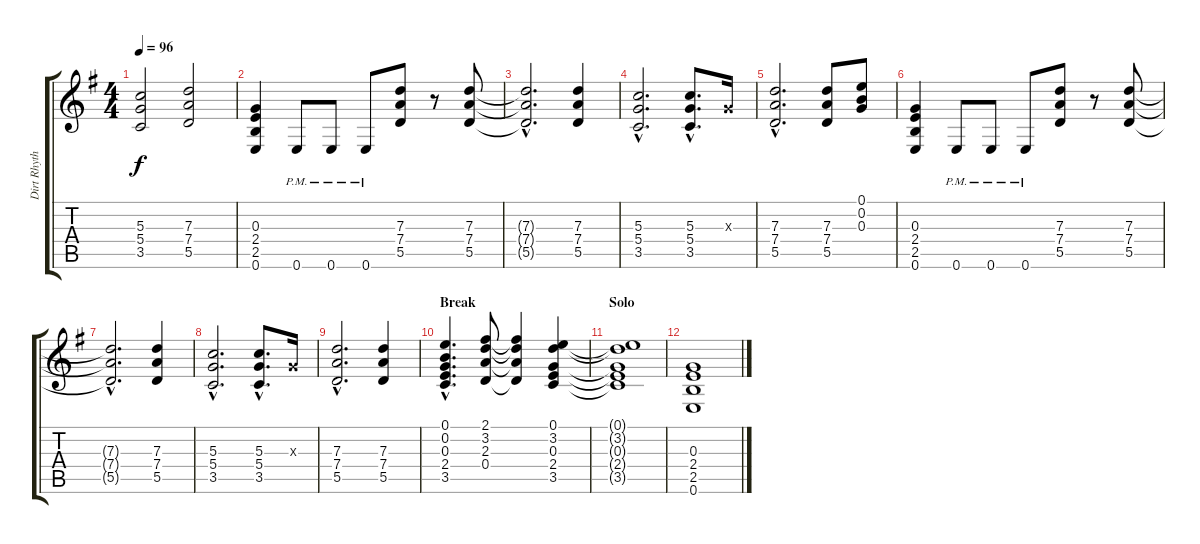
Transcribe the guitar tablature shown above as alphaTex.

\track ("Dirt Rhythm" "Dirt Rhyth") {instrument overdrivenguitar}
\staff {score tabs}
\tuning (E4 B3 G3 D3 A2 E2) {hide}
\ts (4 4)
\tempo 96
\clef g2
\ks eminor
(5.3 5.4 3.5).2{dy f} (7.3 7.4 5.5).2 |
(0.3 2.4 2.5 0.6).4 0.6{pm}.8 0.6{pm}.8 0.6{pm}.8 (7.3 7.4 5.5).8 r.8 (7.3 7.4 5.5).8 |
(7.3{hac t} 7.4{hac t} 5.5{hac t}).2{d} (7.3 7.4 5.5).4 |
(5.3{hac} 5.4{hac} 3.5{hac}).2{d} (5.3{hac} 5.4{hac} 3.5{hac}).8{d} 0.3{x}.16 |
(7.3{hac} 7.4{hac} 5.5{hac}).2{d} (7.3 7.4 5.5).8 (0.1 0.2 0.3).8 |
(0.3 2.4 2.5 0.6).4 0.6{pm}.8 0.6{pm}.8 0.6{pm}.8 (7.3 7.4 5.5).8 r.8 (7.3 7.4 5.5).8 |
(7.3{hac t} 7.4{hac t} 5.5{hac t}).2{d} (7.3 7.4 5.5).4 |
(5.3{hac} 5.4{hac} 3.5{hac}).2{d} (5.3{hac} 5.4{hac} 3.5{hac}).8{d} 0.3{x}.16 |
(7.3{hac} 7.4{hac} 5.5{hac}).2{d} (7.3 7.4 5.5).4 |
\section ("" "Break")
(0.1{hac} 0.2{hac} 0.3{hac} 2.4{hac} 3.5{hac}).4{d} (2.1 3.2 2.3 0.4).8 (2.1{t} 3.2{t} 2.3{t} 0.4{t}).4 (0.1 3.2 0.3 2.4 3.5).4 |
\section ("" "Solo")
(0.1{t} 3.2{t} 0.3{t} 2.4{t} 3.5{t}).1 |
(0.3 2.4 2.5 0.6).1{volume 9}
